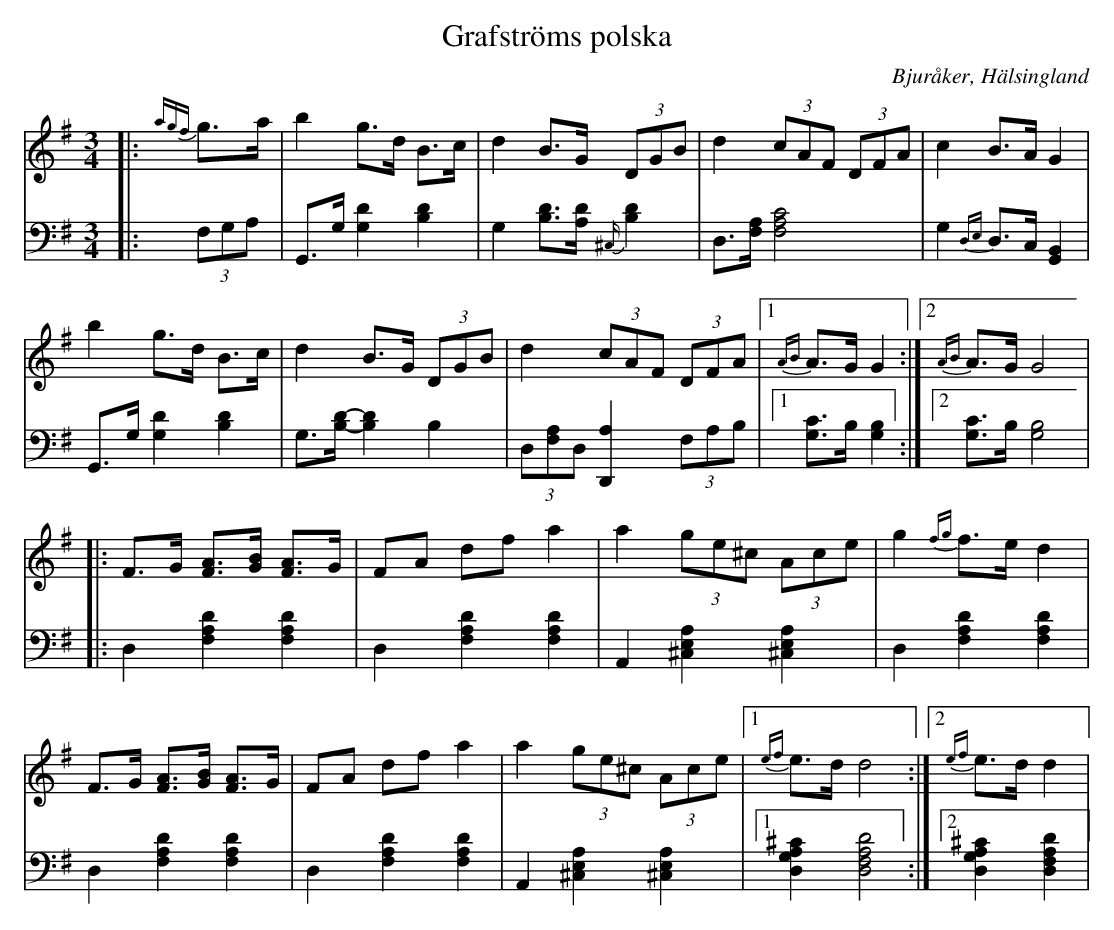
X:1
T: Grafströms polska
O: Bjuråker, Hälsingland
M: 3/4
L: 1/8
K: G
V:1
V:2
V: 1
|:{agf}g>a|b2 g>d B>c|d2 B>G (3DGB|d2 (3cAF (3DFA|c2 B>A G2|
b2 g>d B>c|d2 B>G (3DGB|d2 (3cAF (3DFA|1 {AB}A>G G2:|2 {AB}A>G G4|
|:F>G [FA]>[GB] [FA]>G |FA df a2 |a2 (3ge^c (3Ace |g2 {fg}f>e d2 |
F>G [FA]>[GB] [FA]>G |FA df a2 |a2 (3ge^c (3Ace |1 {ef}e>d d4:|2 {ef}e>d d2|
V:2 clef=bass
|:(3F,G,A, | G,,>G, [G,2D2] [B,2D2]|G,2 [B,D]>[A,D] {^C,/}[B,D]2|D,>[F,A,] [F,4A,4C4]| G,2 {D,E,}D,>C, [G,,2B,,2]|
 G,,>G, [G,2D2] [B,2D2]|G,>[B,D]-[B,2D2] B,2|(3D,[F,A,]D, [D,,2A,2] (3F,A,B,|1 [G,C]>B, [G,2B,2]:|2 [G,C]>B, [G,4B,4]|
|:D,2 [F,2A,2D2] [F,2A,2D2]|D,2 [F,2A,2D2] [F,2A,2D2]| A,,2 [^C,2E,2A,2] [^C,2E,2A,2]|D,2 [F,2A,2D2] [F,2A,2D2] |
D,2 [F,2A,2D2] [F,2A,2D2] | D,2 [F,2A,2D2] [F,2A,2D2] | A,,2 [^C,2E,2A,2] [^C,2E,2A,2]|1 [D,2G,2A,2^C2] [D,4F,4A,4D4]:|2 [D,2G,2A,2^C2] [D,2F,2A,2D2]|
